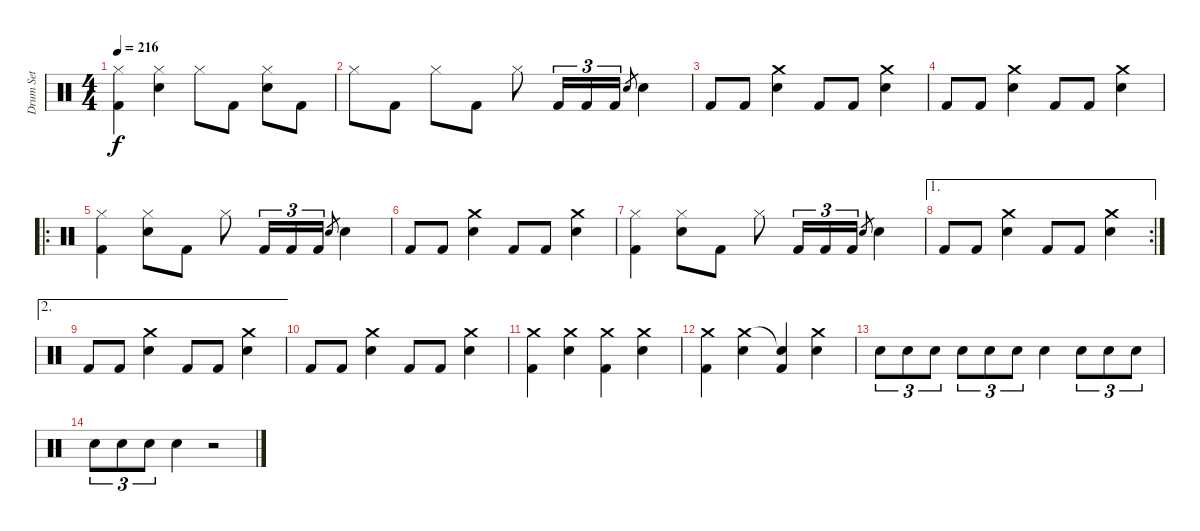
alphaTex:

\track ("Drum Set" "Drum Set") {instrument percussion}
\staff {score}
\articulation defaults
\ts (4 4)
\tempo 216
\clef neutral
\ks c
("Hi-Hat (closed)" "Kick (hit) 2").4{dy f} ("Hi-Hat (closed)" "Snare (hit) 2").4 "Hi-Hat (closed)".8 "Kick (hit) 2".8 ("Hi-Hat (closed)" "Snare (hit) 2").8 "Kick (hit) 2".8 |
"Hi-Hat (closed)".8 "Kick (hit) 2".8 "Hi-Hat (closed)".8 "Kick (hit) 2".8 "Hi-Hat (closed)".8 "Kick (hit) 2".16{tu (3 2)} "Kick (hit) 2".16{tu (3 2)} "Kick (hit) 2".16{tu (3 2)} "Snare (hit) 2".8{gr} "Snare (hit) 2".4 |
"Kick (hit) 2".8 "Kick (hit) 2".8 ("Crash medium (hit)" "Snare (hit) 2").4 "Kick (hit) 2".8 "Kick (hit) 2".8 ("Crash medium (hit)" "Snare (hit) 2").4 |
"Kick (hit) 2".8 "Kick (hit) 2".8 ("Crash medium (hit)" "Snare (hit) 2").4 "Kick (hit) 2".8 "Kick (hit) 2".8 ("Crash medium (hit)" "Snare (hit) 2").4 |
\ro
("Hi-Hat (closed)" "Kick (hit) 2").4 ("Hi-Hat (closed)" "Snare (hit) 2").8 "Kick (hit) 2".8 "Hi-Hat (closed)".8 "Kick (hit) 2".16{tu (3 2)} "Kick (hit) 2".16{tu (3 2)} "Kick (hit) 2".16{tu (3 2)} "Snare (hit) 2".8{gr} "Snare (hit) 2".4 |
"Kick (hit) 2".8 "Kick (hit) 2".8 ("Crash medium (hit)" "Snare (hit) 2").4 "Kick (hit) 2".8 "Kick (hit) 2".8 ("Crash medium (hit)" "Snare (hit) 2").4 |
("Hi-Hat (closed)" "Kick (hit) 2").4 ("Hi-Hat (closed)" "Snare (hit) 2").8 "Kick (hit) 2".8 "Hi-Hat (closed)".8 "Kick (hit) 2".16{tu (3 2)} "Kick (hit) 2".16{tu (3 2)} "Kick (hit) 2".16{tu (3 2)} "Snare (hit) 2".8{gr} "Snare (hit) 2".4 |
\ae 1
\rc 2 "Kick (hit) 2".8 "Kick (hit) 2".8
("Crash medium (hit)" "Snare (hit) 2").4 "Kick (hit) 2".8 "Kick (hit) 2".8 ("Crash medium (hit)" "Snare (hit) 2").4 |
\ae 2 "Kick (hit) 2".8 "Kick (hit) 2".8
("Crash medium (hit)" "Snare (hit) 2").4 "Kick (hit) 2".8 "Kick (hit) 2".8 ("Crash medium (hit)" "Snare (hit) 2").4 |
"Kick (hit) 2".8 "Kick (hit) 2".8 ("Crash medium (hit)" "Snare (hit) 2").4 "Kick (hit) 2".8 "Kick (hit) 2".8 ("Crash medium (hit)" "Snare (hit) 2").4 |
("Crash medium (hit)" "Kick (hit) 2").4 ("Crash medium (hit)" "Snare (hit) 2").4 ("Crash medium (hit)" "Kick (hit) 2").4 ("Crash medium (hit)" "Snare (hit) 2").4 |
("Crash medium (hit)" "Kick (hit) 2").4 ("Crash medium (hit)" "Snare (hit) 2").4 ("Snare (hit)"{t} "Kick (hit) 2").4 ("Crash medium (hit)" "Snare (hit) 2").4 |
"Snare (hit) 2".8{tu (3 2)} "Snare (hit) 2".8{tu (3 2)} "Snare (hit) 2".8{tu (3 2)} "Snare (hit) 2".8{tu (3 2)} "Snare (hit) 2".8{tu (3 2)} "Snare (hit) 2".8{tu (3 2)} "Snare (hit) 2".4 "Snare (hit) 2".8{tu (3 2)} "Snare (hit) 2".8{tu (3 2)} "Snare (hit) 2".8{tu (3 2)} |
"Snare (hit) 2".8{tu (3 2)} "Snare (hit) 2".8{tu (3 2)} "Snare (hit) 2".8{tu (3 2)} "Snare (hit) 2".4 r.2
